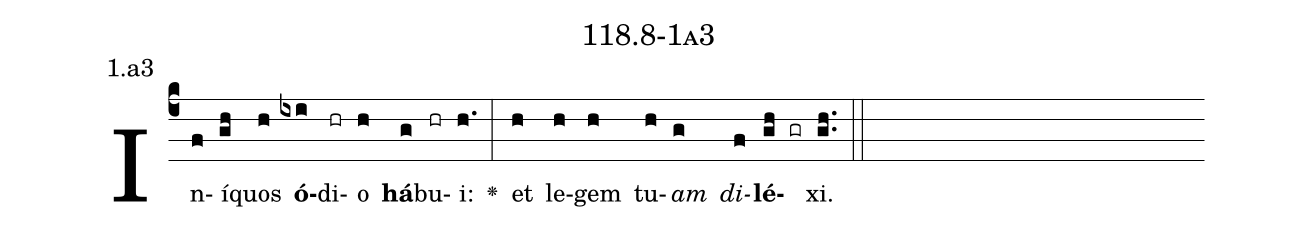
name: 118.8-1a3;
annotation: 1.a3;
%%
(c4)In(f)í(gh)quos(h) <b>ó</b>(ixi)di(hr)o(h) <b>há</b>(g)bu(hr)i:(h.) <v>\greheightstar</v>(:) et(h) le(h)gem(h) tu(h)<i>am</i>(g) <i>di</i>(f)<b>lé</b>(gh gr)xi.(gh..) (::)


%E(h) u(h) o(g) u(f) a(gh) e.(gh..) (::)
